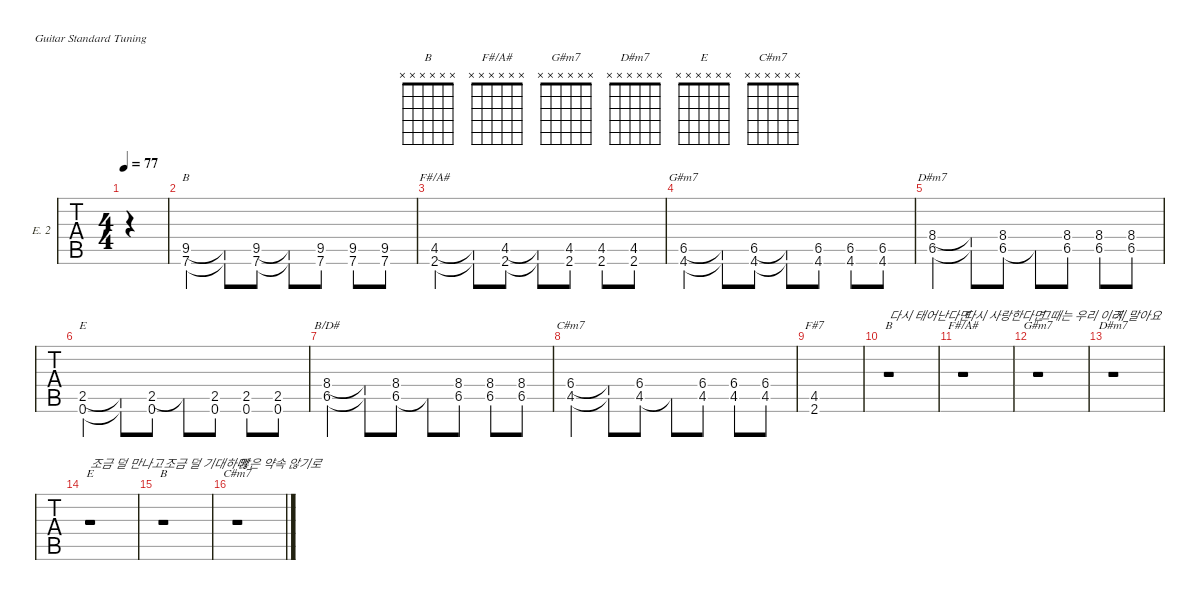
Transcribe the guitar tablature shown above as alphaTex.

\defaultSystemsLayout 4
\hideDynamics
\bracketExtendMode nobrackets
\firstSystemTrackNameOrientation horizontal
\track ("Clean Guitar" "E. 2") {defaultSystemsLayout 4 instrument electricguitarclean}
\staff {tabs}
\tuning (E4 B3 G3 D3 A2 E2)
\chord ("B" x x x x 9 7) {firstfret 7 showdiagram false showfingering false}
\chord ("F#/A#" x x x x 4 2) {showdiagram false showfingering false}
\chord ("G#m7" x x x x 6 4) {firstfret 4 showdiagram false showfingering false}
\chord ("D#m7" x x x 8 6 x) {firstfret 6 showdiagram false showfingering false}
\chord ("E" x x x x 2 0) {showdiagram false showfingering false}
\chord ("B/D#" x x x 8 6 x) {firstfret 6 showdiagram false showfingering false}
\chord ("C#m7" x x x 6 4 x) {firstfret 4 showdiagram false showfingering false}
\chord ("F#7" x x x x 4 2) {showdiagram false showfingering false}
\chord ("B" x x x x x x)
\chord ("F#/A#" x x x x x x)
\chord ("G#m7" x x x x x x)
\chord ("D#m7" x x x x x x)
\chord ("E" x x x x x x)
\chord ("C#m7" x x x x x x)
\ts (4 4)
\tempo 77
\clef g2
\ks c
|
(9.5{acc #} 7.6).4{ch "B"} (9.5{t acc #} 7.6{t}).8 (9.5{acc #} 7.6).8 (9.5{t acc #} 7.6{t}).8 (9.5{acc #} 7.6).8 (9.5{acc #} 7.6).8 (9.5{acc #} 7.6).8 |
(2.6{acc #} 4.5{acc #}).4{ch "F#/A#"} (4.5{t acc #} 2.6{t acc #}).8 (4.5{acc #} 2.6{acc #}).8 (4.5{t acc #} 2.6{t acc #}).8 (4.5{acc #} 2.6{acc #}).8 (4.5{acc #} 2.6{acc #}).8 (4.5{acc #} 2.6{acc #}).8 |
(4.6{acc #} 6.5{acc #}).4{ch "G#m7"} (4.6{t acc #} 6.5{t acc #}).8 (6.5{acc #} 4.6{acc #}).8 (6.5{t acc #} 4.6{t acc #}).8 (6.5{acc #} 4.6{acc #}).8 (6.5{acc #} 4.6{acc #}).8 (6.5{acc #} 4.6{acc #}).8 |
(6.5{acc #} 8.4{acc #}).4{ch "D#m7"} (6.5{t acc #} 8.4{t acc #}).8 (6.5{acc #} 8.4{acc #}).8 6.5{t acc #}.8 (6.5{acc #} 8.4{acc #}).8 (6.5{acc #} 8.4{acc #}).8 (6.5{acc #} 8.4{acc #}).8 |
(2.5 0.6).4{ch "E"} (2.5{t} 0.6{t}).8 (2.5 0.6).8 2.5{t}.8 (2.5 0.6).8 (2.5 0.6).8 (2.5 0.6).8 |
(6.5{acc #} 8.4{acc #}).4{ch "B/D#"} (6.5{t acc #} 8.4{t acc #}).8 (6.5{acc #} 8.4{acc #}).8 6.5{t acc #}.8 (6.5{acc #} 8.4{acc #}).8 (6.5{acc #} 8.4{acc #}).8 (6.5{acc #} 8.4{acc #}).8 |
(4.5{acc #} 6.4{acc #}).4{ch "C#m7"} (4.5{t acc #} 6.4{t acc #}).8 (4.5{acc #} 6.4{acc #}).8 4.5{t acc #}.8 (4.5{acc #} 6.4{acc #}).8 (4.5{acc #} 6.4{acc #}).8 (4.5{acc #} 6.4{acc #}).8 |
(2.6{acc #} 4.5{acc #}).1{ch "F#7"} |
r.1{ch "B" txt "다시 태어난다면"} |
r.1{ch "F#/A#" txt "다시 사랑한다면"} |
r.1{ch "G#m7" txt "그때는 우리 이러"} |
r.1{ch "D#m7" txt "지 말아요"} |
r.1{ch "E" txt "조금 덜 만나고"} |
r.1{ch "B" txt "조금 덜 기대하며"} |
r.1{ch "C#m7" txt "많은 약속 않기로"}
